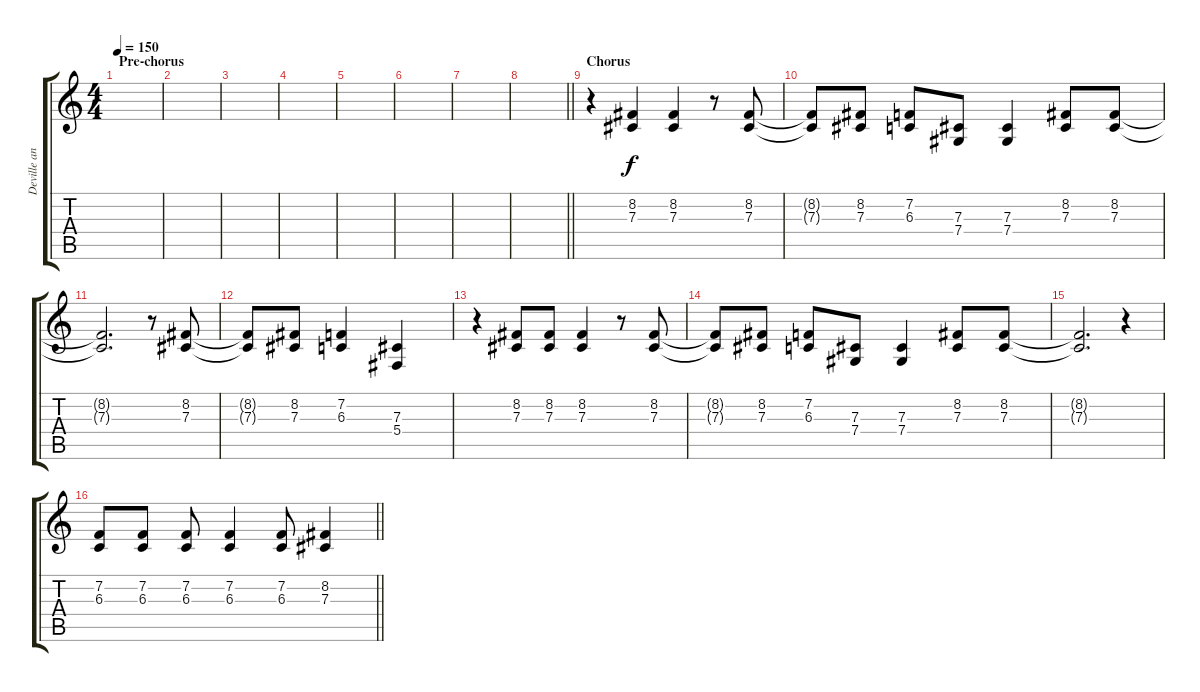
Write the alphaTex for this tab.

\track ("Deville and Dall ( Backing Vocals )" "Deville an") {instrument reedorgan}
\staff {score tabs}
\tuning (Eb4 Bb3 Gb3 Db3 Ab2 Eb2) {hide}
\ts (4 4)
\section ("" "Pre-chorus")
\tempo 150
\clef g2
\ks c
|
|
|
|
|
|
|
\barLineRight lightlight
|
\section ("" "Chorus")
r.4 (8.2 7.3).4 (8.2 7.3).4 r.8 (8.2 7.3).8 |
(8.2{t} 7.3{t}).8 (8.2 7.3).8 (7.2 6.3).8 (7.3 7.4).8 (7.3 7.4).4 (8.2 7.3).8 (8.2 7.3).8 |
(8.2{t} 7.3{t}).2{d} r.8 (8.2 7.3).8 |
(8.2{t} 7.3{t}).8 (8.2 7.3).8 (7.2 6.3).4 (7.3 5.4).4 |
r.4 (8.2 7.3).8 (8.2 7.3).8 (8.2 7.3).4 r.8 (8.2 7.3).8 |
(8.2{t} 7.3{t}).8 (8.2 7.3).8 (7.2 6.3).8 (7.3 7.4).8 (7.3 7.4).4 (8.2 7.3).8 (8.2 7.3).8 |
(8.2{t} 7.3{t}).2{d} r.4 |
\barLineRight lightlight
(7.2 6.3).8 (7.2 6.3).8 (7.2 6.3).8 (7.2 6.3).4 (7.2 6.3).8 (8.2 7.3).4
